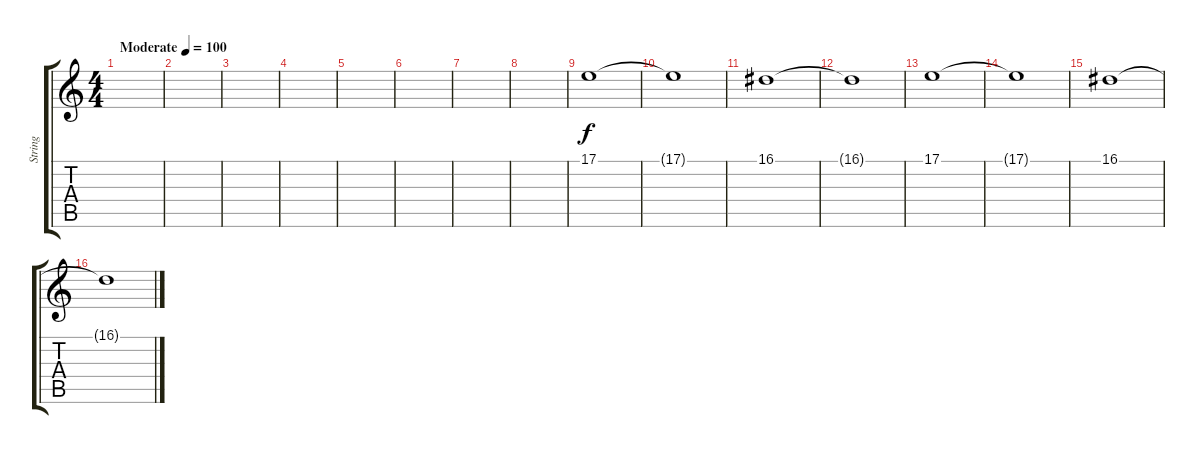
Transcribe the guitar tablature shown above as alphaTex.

\track ("String" "String") {instrument stringensemble2}
\staff {score tabs}
\tuning (B3 Gb3 D3 A2 E2 B1) {hide}
\ts (4 4)
\tempo (100 "Moderate")
\clef g2
\ks c
|
|
|
|
|
|
|
|
17.1.1 |
17.1{t}.1 |
16.1.1 |
16.1{t}.1 |
17.1.1 |
17.1{t}.1 |
16.1.1 |
16.1{t}.1
